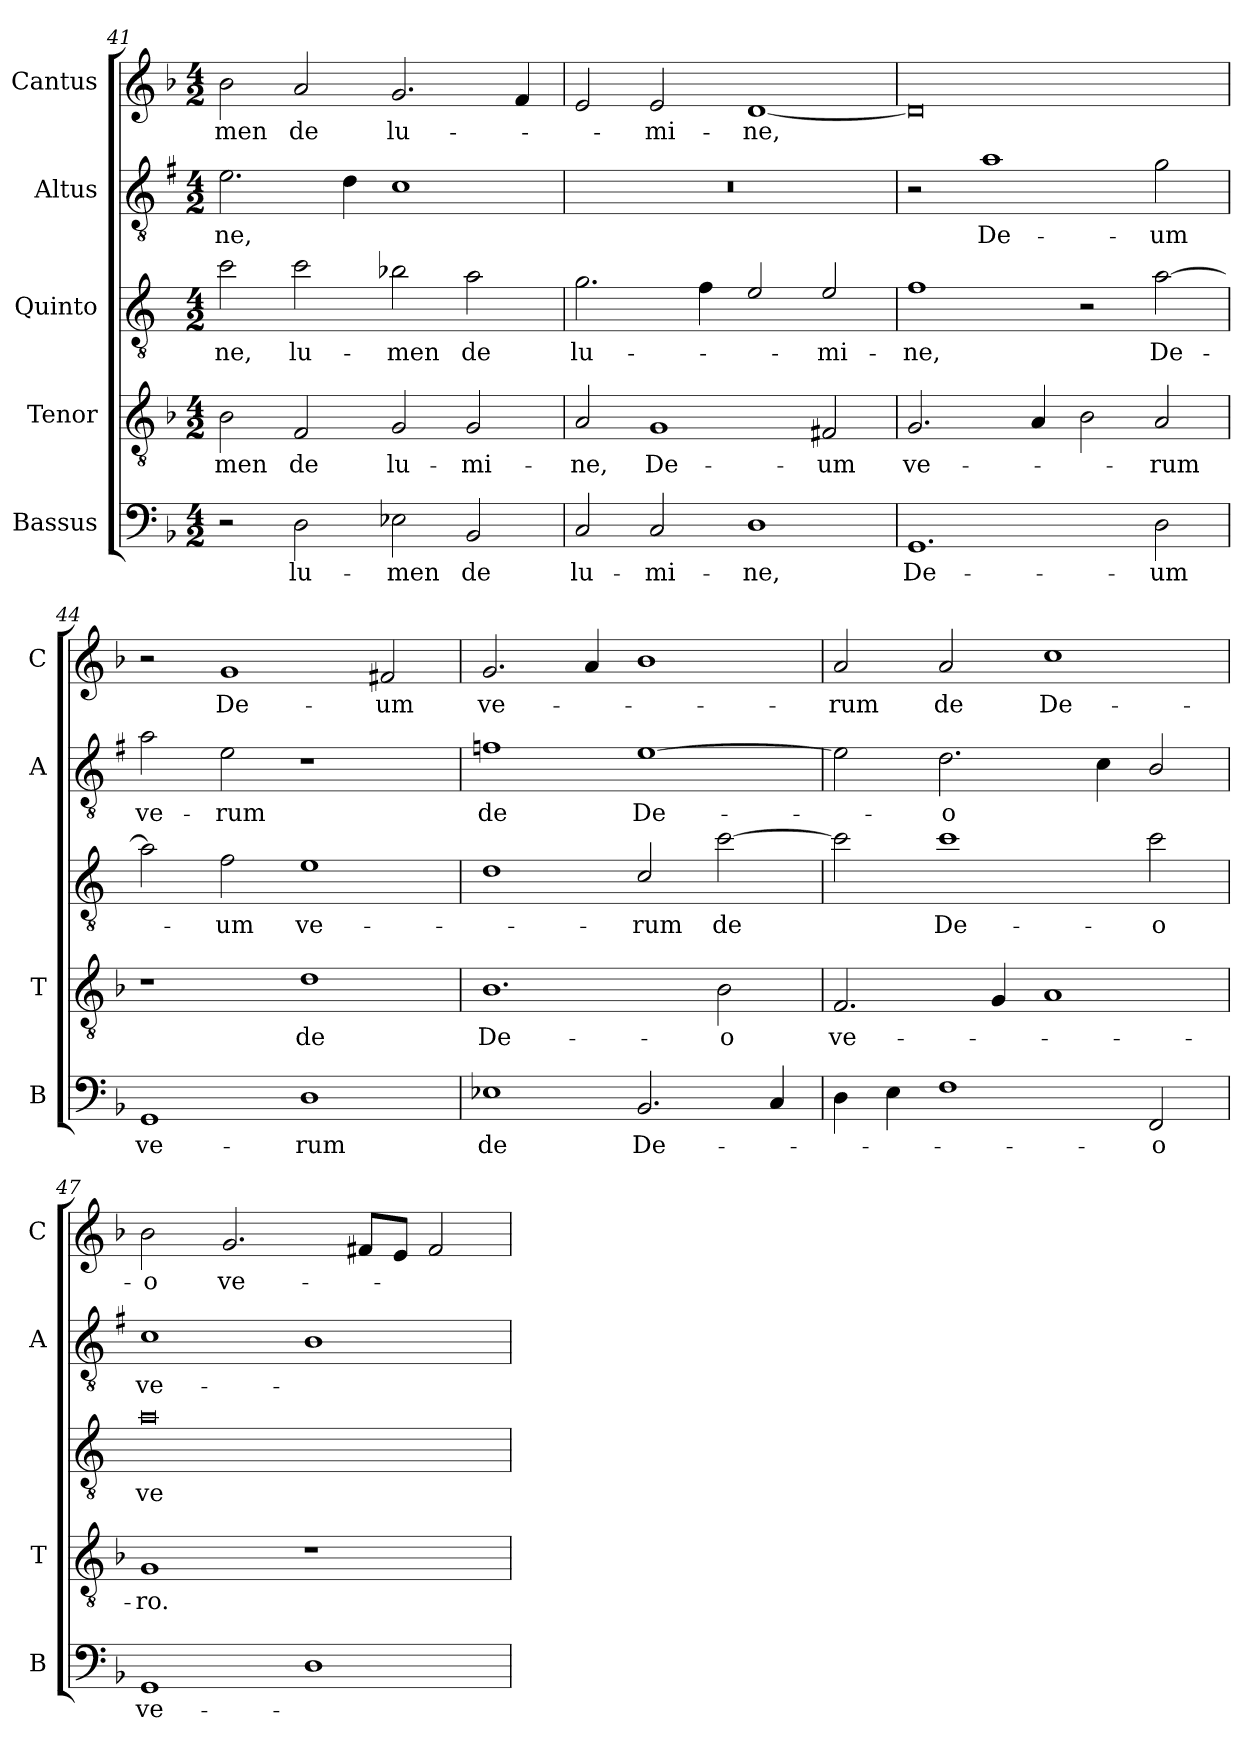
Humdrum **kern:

**kern	**text	**kern	**text	**kern	**text	**kern	**text	**kern	**text
*part5	*part5	*part4	*part4	*part3	*part3	*part2	*part2	*part1	*part1
*staff5	*staff5	*staff4	*staff4	*staff3	*staff3	*staff2	*staff2	*staff1	*staff1
*I"Bassus	*	*I"Tenor	*	*I"Quinto	*	*I"Altus	*	*I"Cantus	*
*I'B	*	*I'T	*	*	*	*I'A	*	*I'C	*
*clefF4	*	*clefGv2	*	*clefGv2	*	*clefGv2	*	*clefG2	*
*	*	*	*	*ITrd4c7	*	*ITrd1c2	*	*	*
*k[b-]	*	*k[b-]	*	*k[b-]	*	*k[b-]	*	*k[b-]	*
*F:	*	*F:	*	*F:	*	*F:	*	*F:	*
*M4/2	*	*M4/2	*	*M4/2	*	*M4/2	*	*M4/2	*
=41	=41	=41	=41	=41	=41	=41	=41	=41	=41
!	!	!	!LO:LY:b	!	!LO:LY:b	!	!LO:LY:b	!	!LO:LY:b
2r	.	2B-\	-men	2f\	-ne,	2.d\	-ne,	2b-\	-men
!	!LO:LY:b	!	!LO:LY:b	!	!LO:LY:b	!	!	!	!LO:LY:b
2D\	lu-	2F/	de	2f\	lu-	.	.	2a/	de
.	.	.	.	.	.	4c\	.	.	.
!	!LO:LY:b	!	!LO:LY:b	!	!LO:LY:b	!	!	!	!LO:LY:b
2E-X\	-men	2G/	lu-	2e-X\	-men	1B-	.	2.g/	lu-
!	!LO:LY:b	!	!LO:LY:b	!	!LO:LY:b	!	!	!	!
2BB-/	de	2G/	-mi-	2d\	de	.	.	.	.
.	.	.	.	.	.	.	.	4f/	.
!!LO:LB:g=z
=42	=42	=42	=42	=42	=42	=42	=42	=42	=42
!	!LO:LY:b	!	!LO:LY:b	!	!LO:LY:b	!	!	!	!
2C/	lu-	2A/	-ne,	2.c\	lu-	0r	.	2e/	.
!	!LO:LY:b	!	!LO:LY:b	!	!	!	!	!	!LO:LY:b
2C/	-mi-	1G	De-	.	.	.	.	2e/	-mi-
.	.	.	.	4B-\	.	.	.	.	.
!	!LO:LY:b	!	!	!	!	!	!	!	!LO:LY:b
1D	-ne,	.	.	2A/	.	.	.	[1d	-ne,
!	!	!	!LO:LY:b	!	!LO:LY:b	!	!	!	!
.	.	2F#X/	-um	2A/	-mi-	.	.	.	.
=43	=43	=43	=43	=43	=43	=43	=43	=43	=43
!	!LO:LY:b	!	!LO:LY:b	!	!LO:LY:b	!	!	!	!
1.GG	De-	2.G/	ve-	1B-	-ne,	2r	.	0d]	.
!	!	!	!	!	!	!	!LO:LY:b	!	!
.	.	.	.	.	.	1g	De-	.	.
.	.	4A/	.	.	.	.	.	.	.
.	.	2B-\	.	2r	.	.	.	.	.
!	!LO:LY:b	!	!LO:LY:b	!	!LO:LY:b	!	!LO:LY:b	!	!
2D\	-um	2A/	-rum	[2d\	De-	2f\	-um	.	.
=44	=44	=44	=44	=44	=44	=44	=44	=44	=44
!	!LO:LY:b	!	!	!	!	!	!LO:LY:b	!	!
1GG	ve-	1r	.	2d\]	.	2g\	ve-	2r	.
!	!	!	!	!	!LO:LY:b	!	!LO:LY:b	!	!LO:LY:b
.	.	.	.	2B-\	-um	2d\	-rum	1g	De-
!	!LO:LY:b	!	!LO:LY:b	!	!LO:LY:b	!	!	!	!
1D	-rum	1d	de	1A	ve-	1r	.	.	.
!	!	!	!	!	!	!	!	!	!LO:LY:b
.	.	.	.	.	.	.	.	2f#X/	-um
=45	=45	=45	=45	=45	=45	=45	=45	=45	=45
!	!LO:LY:b	!	!LO:LY:b	!	!	!	!LO:LY:b	!	!LO:LY:b
1E-X	de	1.B-	De-	1G	.	1e-X	de	2.g/	ve-
.	.	.	.	.	.	.	.	4a/	.
!	!LO:LY:b	!	!	!	!LO:LY:b	!	!LO:LY:b	!	!
2.BB-/	De-	.	.	2F/	-rum	[1d	De-	1b-	.
!	!	!	!LO:LY:b	!	!LO:LY:b	!	!	!	!
.	.	2B-\	-o	[2f\	de	.	.	.	.
4C/	.	.	.	.	.	.	.	.	.
=46	=46	=46	=46	=46	=46	=46	=46	=46	=46
!	!	!	!LO:LY:b	!	!	!	!	!	!LO:LY:b
4D\	.	2.F/	ve-	2f\]	.	2d\]	.	2a/	-rum
4E\	.	.	.	.	.	.	.	.	.
!	!	!	!	!	!LO:LY:b	!	!LO:LY:b	!	!LO:LY:b
1F	.	.	.	1f	De-	2.c\	-o	2a/	de
.	.	4G/	.	.	.	.	.	.	.
!	!	!	!	!	!	!	!	!	!LO:LY:b
.	.	1A	.	.	.	.	.	1cc	De-
.	.	.	.	.	.	4B-\	.	.	.
!	!LO:LY:b	!	!	!	!LO:LY:b	!	!	!	!
2FF/	-o	.	.	2f\	-o	2A/	.	.	.
=47	=47	=47	=47	=47	=47	=47	=47	=47	=47
!	!LO:LY:b	!	!LO:LY:b	!	!LO:LY:b	!	!LO:LY:b	!	!LO:LY:b
1GG	ve-	1G	-ro.	0d	ve-	1B-	ve-	2b-\	-o
!	!	!	!	!	!	!	!	!	!LO:LY:b
.	.	.	.	.	.	.	.	2.g/	ve-
1D	.	1r	.	.	.	1A	.	.	.
.	.	.	.	.	.	.	.	8f#X/L	.
.	.	.	.	.	.	.	.	8e/J	.
.	.	.	.	.	.	.	.	2f#/	.
=	=	=	=	=	=	=	=	=	=
*-	*-	*-	*-	*-	*-	*-	*-	*-	*-
